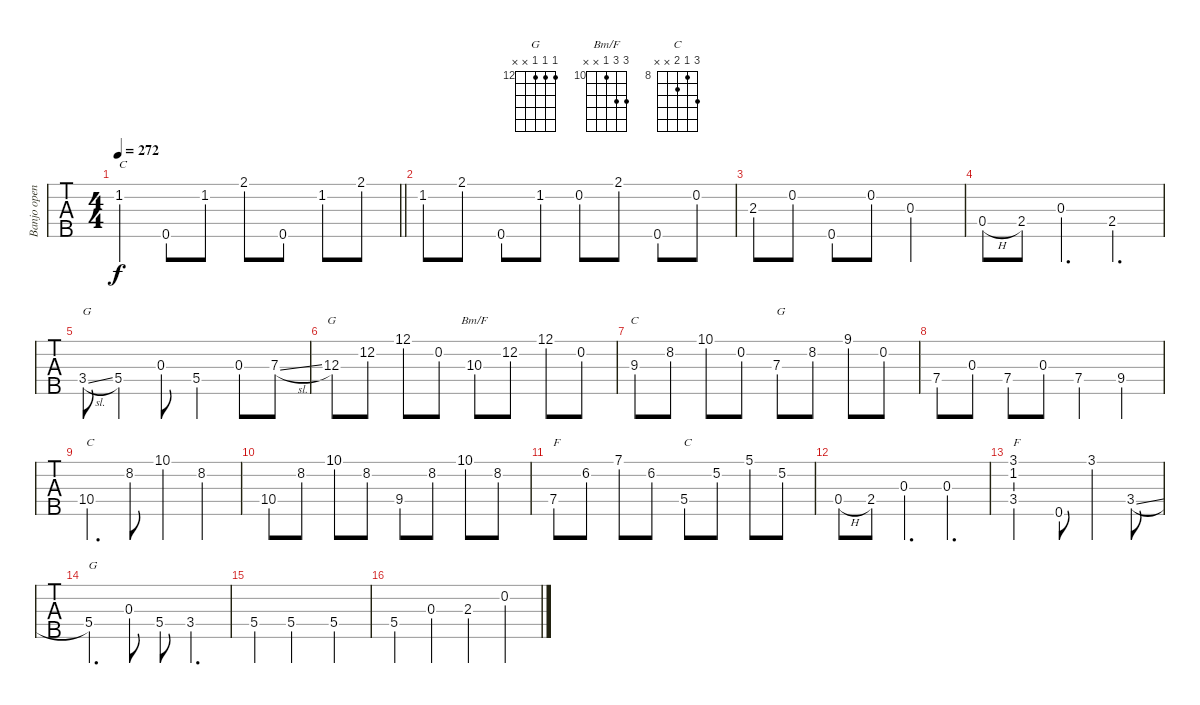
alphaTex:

\track ("Banjo open G" "Banjo open") {instrument banjo}
\staff {tabs}
\tuning (D4 B3 G3 D3 G4) {hide}
\displaytranspose 12
\chord ("G" 12 12 12 x x) {firstfret 12}
\chord ("Bm/F" 12 12 10 x x) {firstfret 10}
\chord ("C" 10 8 9 x x) {firstfret 8}
\ts (4 4)
\tempo 272
\clef g2
\barLineRight lightlight
\ks c
1.2.4{txt "C" dy f} 0.5.8 1.2.8 2.1.8 0.5.8 1.2.8 2.1.8 |
1.2.8 2.1.8 0.5.8 1.2.8 0.2.8 2.1.8 0.5.8 0.2.8 |
2.3.8 0.2.8 0.5.8 0.2.8 0.3.2 |
0.4{h}.8 2.4.8 0.3.4{d} 2.4.4{d} |
3.4{sl}.8{txt "G"} 5.4.4 0.3.8 5.4.4 0.3.8 7.3{sl}.8 |
12.3.8{ch "G"} 12.2.8 12.1.8 0.2.8 10.3.8{ch "Bm/F"} 12.2.8 12.1.8 0.2.8 |
9.3.8{ch "C"} 8.2.8 10.1.8 0.2.8 7.3.8{txt "G"} 8.2.8 9.1.8 0.2.8 |
7.4.8 0.3.8 7.4.8 0.3.8 7.4.4 9.4.4 |
10.4.4{d txt "C"} 8.2.8 10.1.4 8.2.4 |
10.4.8 8.2.8 10.1.8 8.2.8 9.4.8 8.2.8 10.1.8 8.2.8 |
7.4.8{txt "F"} 6.2.8 7.1.8 6.2.8 5.4.8{txt "C"} 5.2.8 5.1.8 5.2.8 |
0.4{h}.8 2.4.8 0.3.4{d} 0.3.4{d} |
(3.1 1.2 3.4).2{txt "F"} 0.5.8 3.1.4 3.4{sl}.8 |
5.4.4{d txt "G"} 0.3.8 5.4.8 3.4.4{d} |
5.4.4 5.4.2 5.4.4 |
5.4.4 0.3.4 2.3.4 0.2.4
